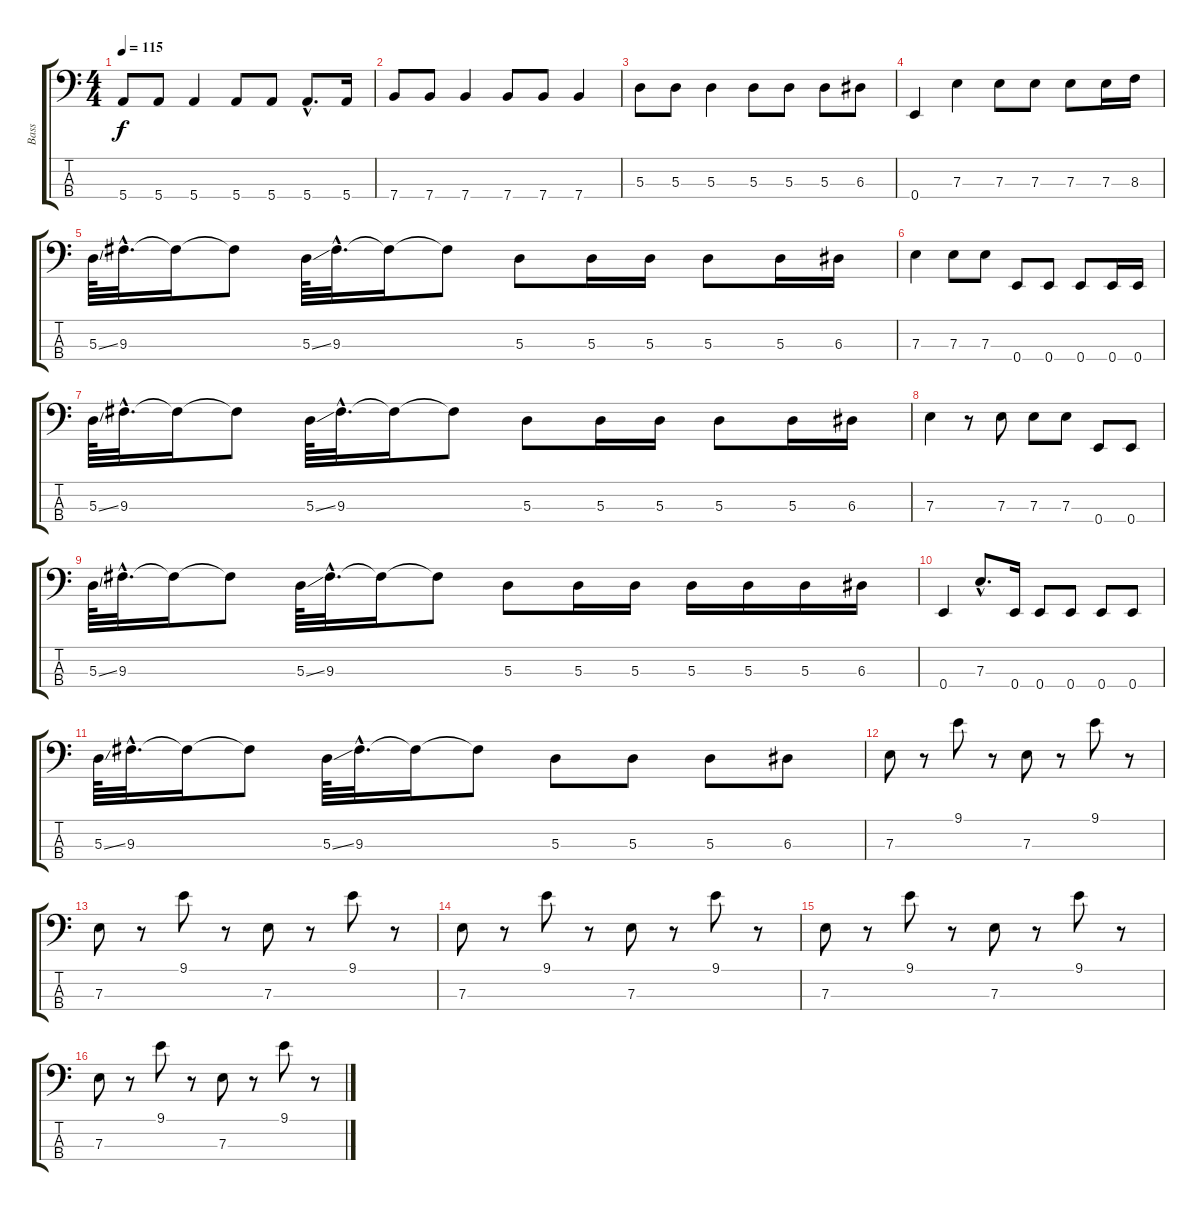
\track ("Bass" "Bass") {instrument electricbasspick}
\staff {score tabs}
\tuning (G2 D2 A1 E1) {hide}
\ts (4 4)
\tempo 115
\clef f4
\ks c
5.4.8{dy f} 5.4.8 5.4.4 5.4.8 5.4.8 5.4{hac}.8{d} 5.4.16 |
7.4.8 7.4.8 7.4.4 7.4.8 7.4.8 7.4.4 |
5.3.8 5.3.8 5.3.4 5.3.8 5.3.8 5.3.8 6.3.8 |
0.4.4 7.3.4 7.3.8 7.3.8 7.3.8 7.3.16 8.3.16 |
5.3{ss}.64 9.3{hac}.32{d} 9.3{t}.16 9.3{t}.8 5.3{ss}.64 9.3{hac}.32{d} 9.3{t}.16 9.3{t}.8 5.3.8 5.3.16 5.3.16 5.3.8 5.3.16 6.3.16 |
7.3.4 7.3.8 7.3.8 0.4.8 0.4.8 0.4.8 0.4.16 0.4.16 |
5.3{ss}.64 9.3{hac}.32{d} 9.3{t}.16 9.3{t}.8 5.3{ss}.64 9.3{hac}.32{d} 9.3{t}.16 9.3{t}.8 5.3.8 5.3.16 5.3.16 5.3.8 5.3.16 6.3.16 |
7.3.4 r.8 7.3.8 7.3.8 7.3.8 0.4.8 0.4.8 |
5.3{ss}.64 9.3{hac}.32{d} 9.3{t}.16 9.3{t}.8 5.3{ss}.64 9.3{hac}.32{d} 9.3{t}.16 9.3{t}.8 5.3.8 5.3.16 5.3.16 5.3.16 5.3.16 5.3.16 6.3.16 |
0.4.4 7.3{hac}.8{d} 0.4.16 0.4.8 0.4.8 0.4.8 0.4.8 |
5.3{ss}.64 9.3{hac}.32{d} 9.3{t}.16 9.3{t}.8 5.3{ss}.64 9.3{hac}.32{d} 9.3{t}.16 9.3{t}.8 5.3.8 5.3.8 5.3.8 6.3.8 |
7.3.8 r.8 9.1.8 r.8 7.3.8 r.8 9.1.8 r.8 |
7.3.8 r.8 9.1.8 r.8 7.3.8 r.8 9.1.8 r.8 |
7.3.8 r.8 9.1.8 r.8 7.3.8 r.8 9.1.8 r.8 |
7.3.8 r.8 9.1.8 r.8 7.3.8 r.8 9.1.8 r.8 |
7.3.8 r.8 9.1.8 r.8 7.3.8 r.8 9.1.8 r.8
